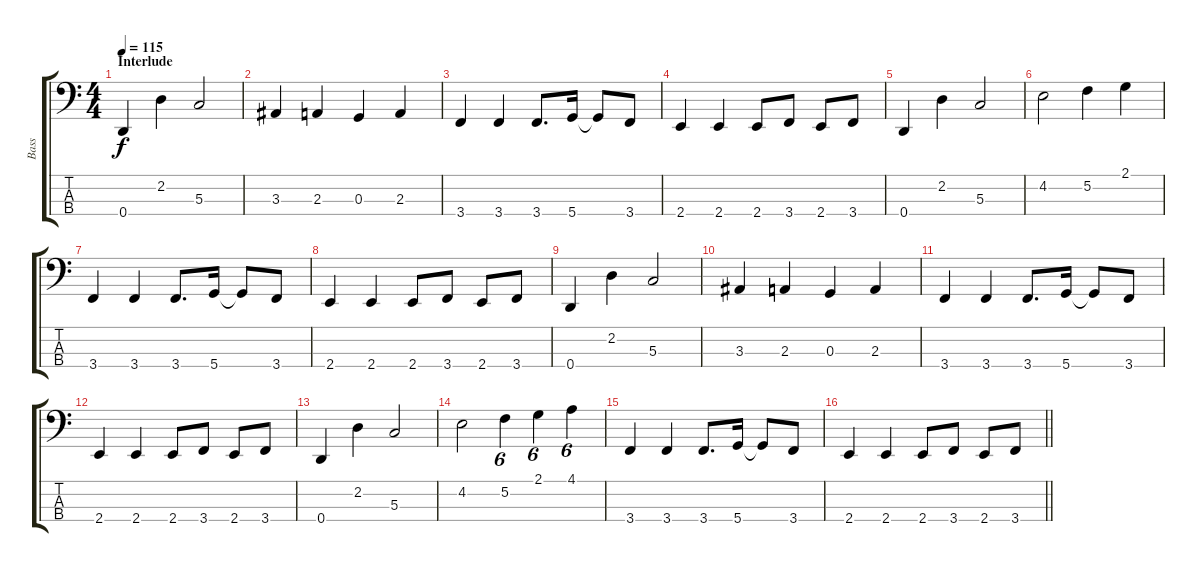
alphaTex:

\track ("Bass" "Bass") {instrument electricbassfinger}
\staff {score tabs}
\tuning (F2 C2 G1 D1) {hide}
\ts (4 4)
\section ("" "Interlude")
\tempo 115
\clef f4
\ks c
0.4.4{dy f} 2.2.4 5.3.2 |
3.3.4 2.3.4 0.3.4 2.3.4 |
3.4.4 3.4.4 3.4.8{d} 5.4.16 5.4{t}.8 3.4.8 |
2.4.4 2.4.4 2.4.8 3.4.8 2.4.8 3.4.8 |
0.4.4 2.2.4 5.3.2 |
4.2.2 5.2.4 2.1.4 |
3.4.4 3.4.4 3.4.8{d} 5.4.16 5.4{t}.8 3.4.8 |
2.4.4 2.4.4 2.4.8 3.4.8 2.4.8 3.4.8 |
0.4.4 2.2.4 5.3.2 |
3.3.4 2.3.4 0.3.4 2.3.4 |
3.4.4 3.4.4 3.4.8{d} 5.4.16 5.4{t}.8 3.4.8 |
2.4.4 2.4.4 2.4.8 3.4.8 2.4.8 3.4.8 |
0.4.4 2.2.4 5.3.2 |
4.2.2 5.2.4{tu (6 4)} 2.1.4{tu (6 4)} 4.1.4{tu (6 4)} |
3.4.4 3.4.4 3.4.8{d} 5.4.16 5.4{t}.8 3.4.8 |
\barLineRight lightlight
2.4.4 2.4.4 2.4.8 3.4.8 2.4.8 3.4.8
